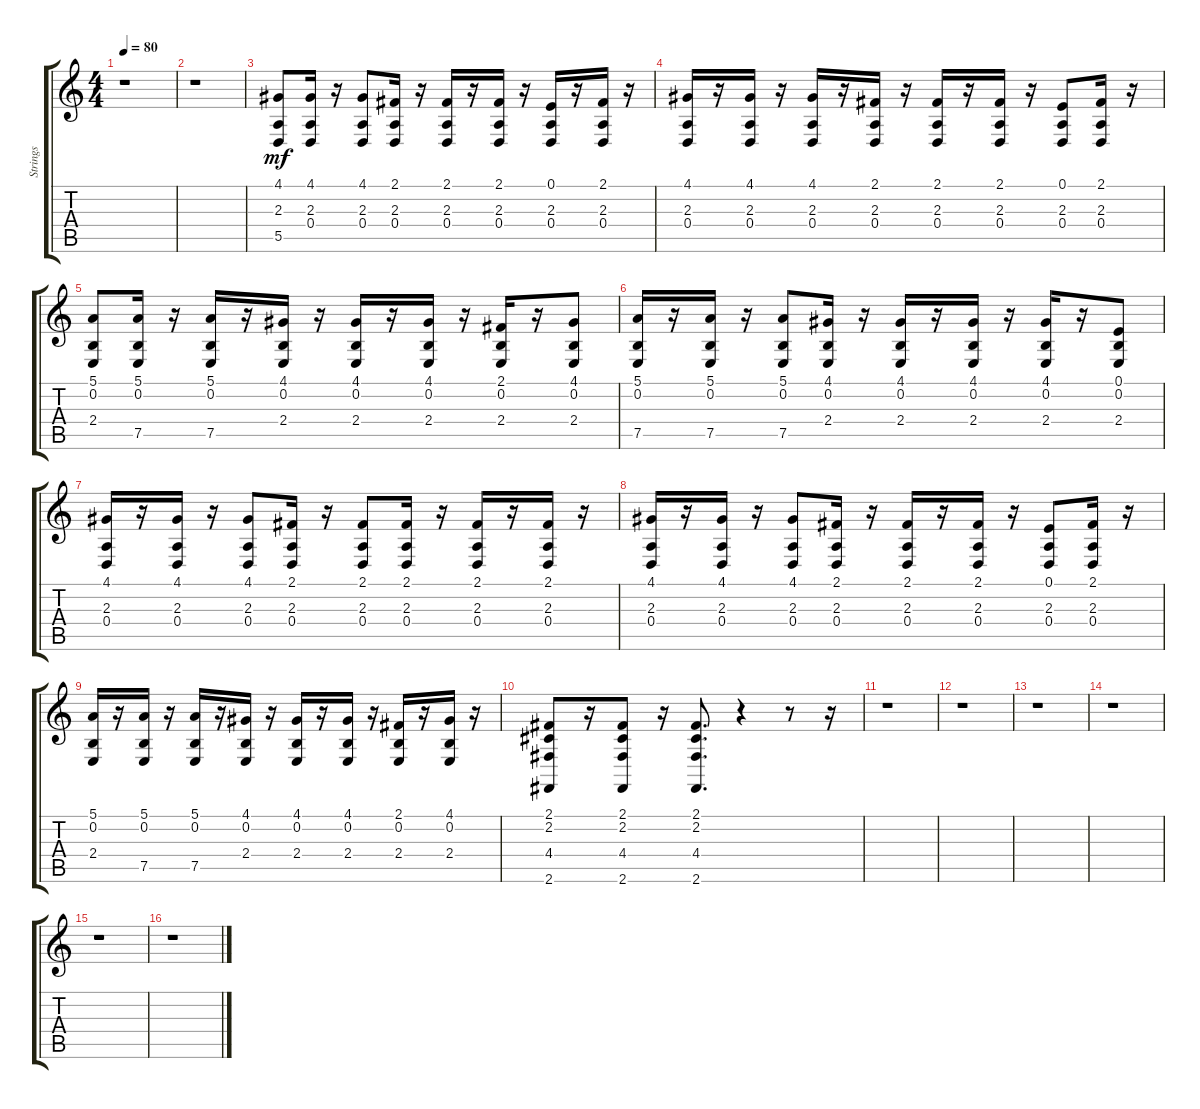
\track ("Strings " "Strings ") {instrument stringensemble1}
\staff {score tabs}
\tuning (E4 B3 G3 D3 A2 E2) {hide}
\ts (4 4)
\tempo 80
\clef g2
\ks c
r.1{dy mf} |
r.1 |
(4.1 2.3 5.5).8 (4.1 2.3 0.4).16 r.16 (4.1 2.3 0.4).8 (2.1 2.3 0.4).16 r.16 (2.1 2.3 0.4).16 r.16 (2.1 2.3 0.4).16 r.16 (0.1 2.3 0.4).16 r.16 (2.1 2.3 0.4).16 r.16 |
(4.1 2.3 0.4).16 r.16 (4.1 2.3 0.4).16 r.16 (4.1 2.3 0.4).16 r.16 (2.1 2.3 0.4).16 r.16 (2.1 2.3 0.4).16 r.16 (2.1 2.3 0.4).16 r.16 (0.1 2.3 0.4).8 (2.1 2.3 0.4).16 r.16 |
(5.1 0.2 2.4).8 (5.1 0.2 7.5).16 r.16 (5.1 0.2 7.5).16 r.16 (4.1 0.2 2.4).16 r.16 (4.1 0.2 2.4).16 r.16 (4.1 0.2 2.4).16 r.16 (2.1 0.2 2.4).16 r.16 (4.1 0.2 2.4).8 |
(5.1 0.2 7.5).16 r.16 (5.1 0.2 7.5).16 r.16 (5.1 0.2 7.5).8 (4.1 0.2 2.4).16 r.16 (4.1 0.2 2.4).16 r.16 (4.1 0.2 2.4).16 r.16 (4.1 0.2 2.4).16 r.16 (0.1 0.2 2.4).8 |
(4.1 2.3 0.4).16 r.16 (4.1 2.3 0.4).16 r.16 (4.1 2.3 0.4).8 (2.1 2.3 0.4).16 r.16 (2.1 2.3 0.4).8 (2.1 2.3 0.4).16 r.16 (2.1 2.3 0.4).16 r.16 (2.1 2.3 0.4).16 r.16 |
(4.1 2.3 0.4).16 r.16 (4.1 2.3 0.4).16 r.16 (4.1 2.3 0.4).8 (2.1 2.3 0.4).16 r.16 (2.1 2.3 0.4).16 r.16 (2.1 2.3 0.4).16 r.16 (0.1 2.3 0.4).8 (2.1 2.3 0.4).16 r.16 |
(5.1 0.2 2.4).16 r.16 (5.1 0.2 7.5).16 r.16 (5.1 0.2 7.5).16 r.16 (4.1 0.2 2.4).16 r.16 (4.1 0.2 2.4).16 r.16 (4.1 0.2 2.4).16 r.16 (2.1 0.2 2.4).16 r.16 (4.1 0.2 2.4).16 r.16 |
(2.1 2.2 4.4 2.6).8 r.16 (2.1 2.2 4.4 2.6).8 r.16 (2.1 2.2 4.4 2.6).8{d} r.4 r.8 r.16 |
r.1 |
r.1 |
r.1 |
r.1 |
r.1 |
r.1
